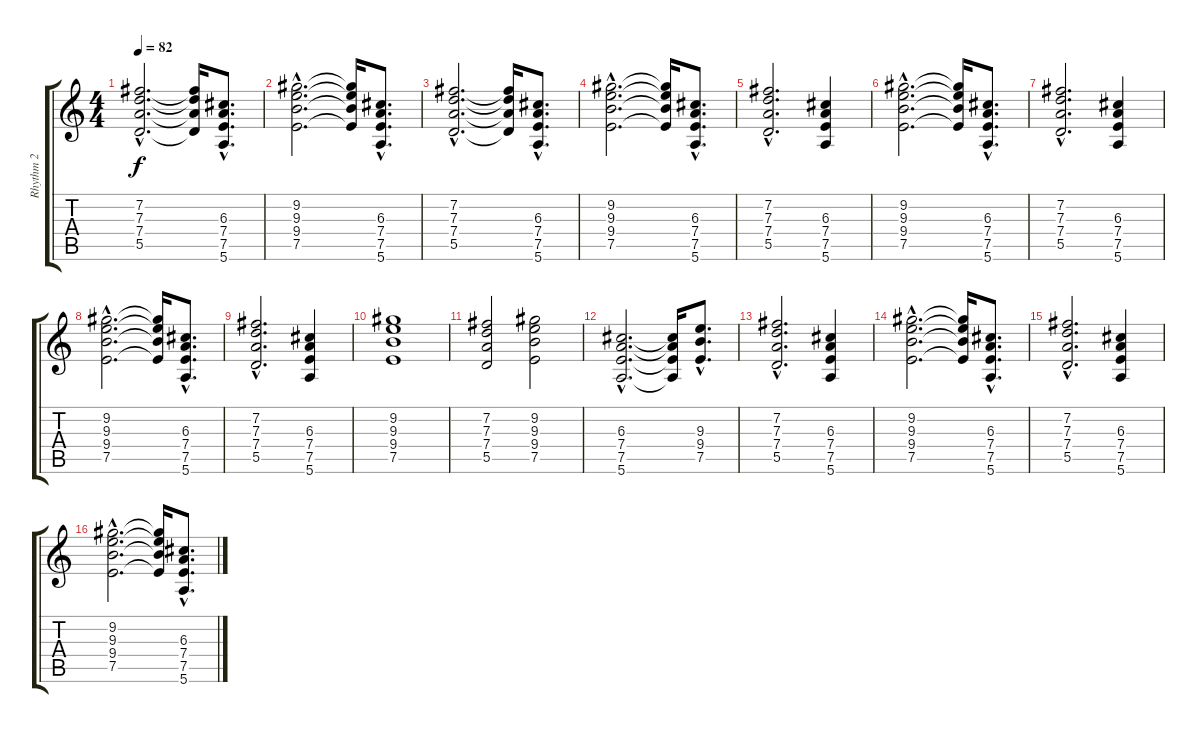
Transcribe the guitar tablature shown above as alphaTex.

\track ("Rhythm 2" "Rhythm 2") {instrument distortionguitar}
\staff {score tabs}
\tuning (E4 B3 G3 D3 A2 E2) {hide}
\ts (4 4)
\tempo 82
\clef g2
\ks c
(7.2{hac} 7.3{hac} 7.4{hac} 5.5{hac}).2{d dy f} (7.2{t} 7.3{t} 7.4{t} 5.5{t}).16 (6.3{hac} 7.4{hac} 7.5{hac} 5.6{hac}).8{d} |
(9.2{hac} 9.3{hac} 9.4{hac} 7.5{hac}).2{d} (9.2{t} 9.3{t} 9.4{t} 7.5{t}).16 (6.3{hac} 7.4{hac} 7.5{hac} 5.6{hac}).8{d} |
(7.2{hac} 7.3{hac} 7.4{hac} 5.5{hac}).2{d} (7.2{t} 7.3{t} 7.4{t} 5.5{t}).16 (6.3{hac} 7.4{hac} 7.5{hac} 5.6{hac}).8{d} |
(9.2{hac} 9.3{hac} 9.4{hac} 7.5{hac}).2{d} (9.2{t} 9.3{t} 9.4{t} 7.5{t}).16 (6.3{hac} 7.4{hac} 7.5{hac} 5.6{hac}).8{d} |
(7.2{hac} 7.3{hac} 7.4{hac} 5.5{hac}).2{d} (6.3 7.4 7.5 5.6).4 |
(9.2{hac} 9.3{hac} 9.4{hac} 7.5{hac}).2{d} (9.2{t} 9.3{t} 9.4{t} 7.5{t}).16 (6.3{hac} 7.4{hac} 7.5{hac} 5.6{hac}).8{d} |
(7.2{hac} 7.3{hac} 7.4{hac} 5.5{hac}).2{d} (6.3 7.4 7.5 5.6).4 |
(9.2{hac} 9.3{hac} 9.4{hac} 7.5{hac}).2{d} (9.2{t} 9.3{t} 9.4{t} 7.5{t}).16 (6.3{hac} 7.4{hac} 7.5{hac} 5.6{hac}).8{d} |
(7.2{hac} 7.3{hac} 7.4{hac} 5.5{hac}).2{d} (6.3 7.4 7.5 5.6).4 |
(9.2 9.3 9.4 7.5).1 |
(7.2 7.3 7.4 5.5).2 (9.2 9.3 9.4 7.5).2 |
(6.3{hac} 7.4{hac} 7.5{hac} 5.6{hac}).2{d} (6.3{t} 7.4{t} 7.5{t} 5.6{t}).16 (9.3{hac} 9.4{hac} 7.5{hac}).8{d} |
(7.2{hac} 7.3{hac} 7.4{hac} 5.5{hac}).2{d} (6.3 7.4 7.5 5.6).4 |
(9.2{hac} 9.3{hac} 9.4{hac} 7.5{hac}).2{d} (9.2{t} 9.3{t} 9.4{t} 7.5{t}).16 (6.3{hac} 7.4{hac} 7.5{hac} 5.6{hac}).8{d} |
(7.2{hac} 7.3{hac} 7.4{hac} 5.5{hac}).2{d} (6.3 7.4 7.5 5.6).4 |
(9.2{hac} 9.3{hac} 9.4{hac} 7.5{hac}).2{d} (9.2{t} 9.3{t} 9.4{t} 7.5{t}).16 (6.3{hac} 7.4{hac} 7.5{hac} 5.6{hac}).8{d}
